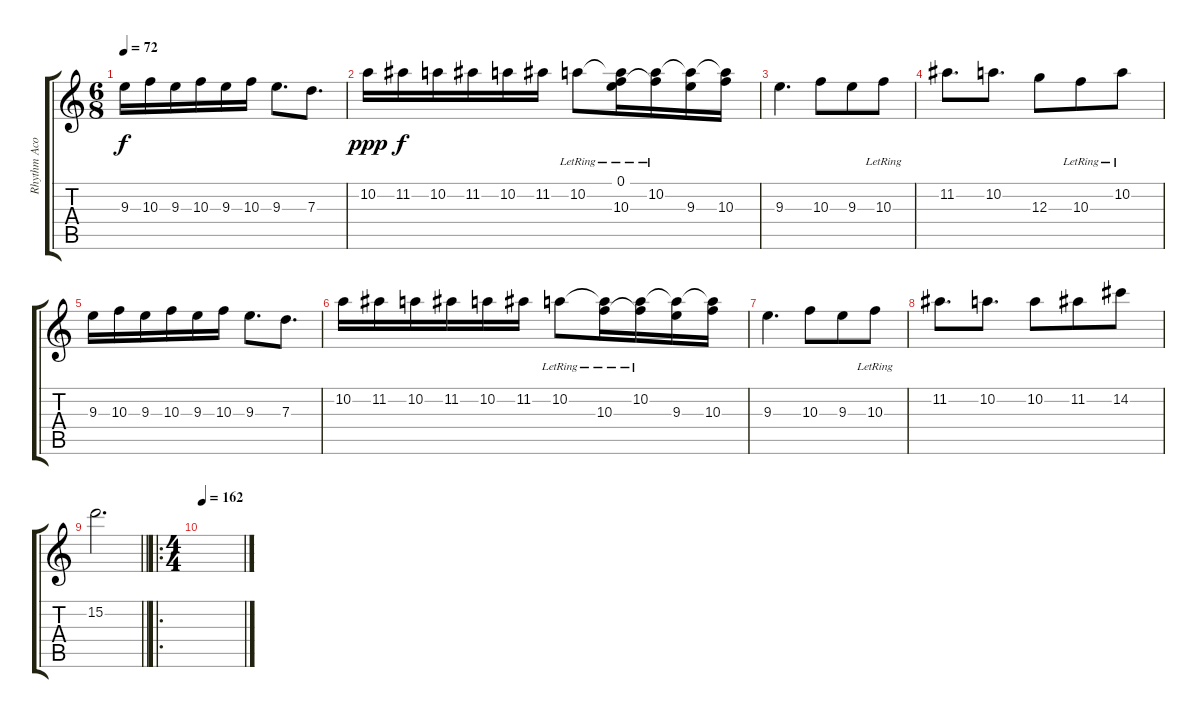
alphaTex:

\track ("Rhythm Acoustic" "Rhythm Aco") {instrument acousticguitarsteel}
\staff {score tabs}
\tuning (E4 B3 G3 D3 A2 D2) {hide}
\ts (6 8)
\tempo 72
\clef g2
\ks c
9.3.16{dy f volume 14 balance 2 instrument acousticguitarsteel} 10.3.16 9.3.16 10.3.16 9.3.16 10.3.16 9.3.8{d} 7.3.8{d} |
10.2.16{dy ppp} 11.2.16{dy f} 10.2.16 11.2.16 10.2.16 11.2.16 10.2{lr}.8 (0.1 10.2{t} 10.3{lr}).16 (10.2{lr} 10.3{t}).16 (10.2{t} 9.3).16 (10.2{t} 10.3).16 |
9.3.4{d} 10.3.8 9.3.8 10.3{lr}.8 |
11.2.8{d} 10.2.8{d} 12.3.8 10.3{lr}.8 10.2{lr}.8 |
9.3.16 10.3.16 9.3.16 10.3.16 9.3.16 10.3.16 9.3.8{d} 7.3.8{d} |
10.2.16 11.2.16 10.2.16 11.2.16 10.2.16 11.2.16 10.2{lr}.8 (10.2{t} 10.3{lr}).16 (10.2{lr} 10.3{t}).16 (10.2{t} 9.3).16 (10.2{t} 10.3).16 |
9.3.4{d} 10.3.8 9.3.8 10.3{lr}.8 |
11.2.8{d} 10.2.8{d} 10.2.8 11.2.8 14.2.8 |
\barLineRight lightlight
15.2.2{d} |
\ro
\ts (4 4)
\tempo 162
